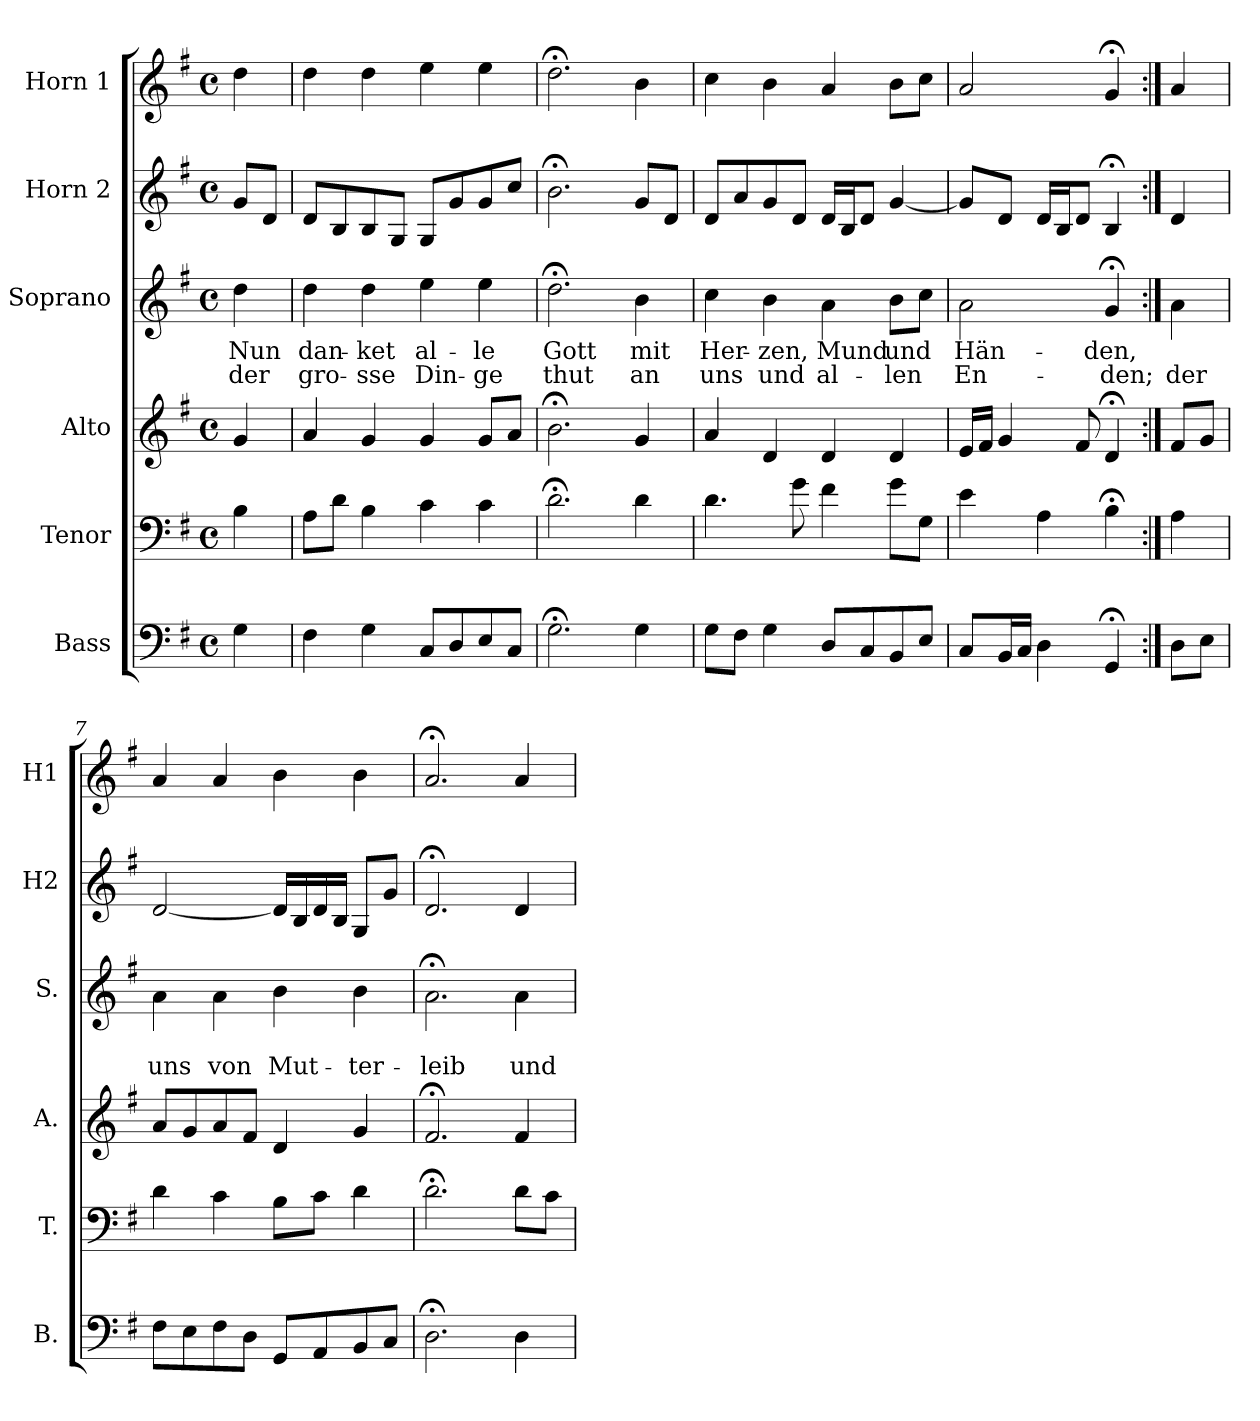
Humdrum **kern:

**kern	**kern	**kern	**kern	**text	**text	**kern	**kern
*part6	*part5	*part4	*part3	*part3	*part3	*part2	*part1
*staff6	*staff5	*staff4	*staff3	*staff3	*staff3	*staff2	*staff1
*I"Bass	*I"Tenor	*I"Alto	*I"Soprano	*	*	*I"Horn 2	*I"Horn 1
*I'B.	*I'T.	*I'A.	*I'S.	*	*	*I'H2	*I'H1
*clefF4	*clefF4	*clefG2	*clefG2	*	*	*clefG2	*clefG2
*k[f#]	*k[f#]	*k[f#]	*k[f#]	*	*	*k[f#]	*k[f#]
*G:	*G:	*G:	*G:	*	*	*G:	*G:
*M4/4	*M4/4	*M4/4	*M4/4	*	*	*M4/4	*M4/4
*met(c)	*met(c)	*met(c)	*met(c)	*	*	*met(c)	*met(c)
=1	=1	=1	=1	=1	=1	=1	=1
!	!	!	!	!LO:LY:b	!LO:LY:b	!	!
4G\	4B\	4g/	4dd\	Nun	der	8g/L	4dd\
.	.	.	.	.	.	8d/J	.
=2	=2	=2	=2	=2	=2	=2	=2
!	!	!	!	!LO:LY:b	!LO:LY:b	!	!
4F#\	8A\L	4a/	4dd\	dan-	gro-	8d/L	4dd\
.	8d\J	.	.	.	.	8B/	.
!	!	!	!	!LO:LY:b	!LO:LY:b	!	!
4G\	4B\	4g/	4dd\	-ket	-sse	8B/	4dd\
.	.	.	.	.	.	8G/J	.
!	!	!	!	!LO:LY:b	!LO:LY:b	!	!
8C/L	4c\	4g/	4ee\	al-	Din-	8G/L	4ee\
8D/	.	.	.	.	.	8g/	.
!	!	!	!	!LO:LY:b	!LO:LY:b	!	!
8E/	4c\	8g/L	4ee\	-le	-ge	8g/	4ee\
8C/J	.	8a/J	.	.	.	8cc/J	.
=3	=3	=3	=3	=3	=3	=3	=3
!	!	!	!	!LO:LY:b	!LO:LY:b	!	!
2.G;<\	2.d;<\	2.b;<\	2.dd;<\	Gott	thut	2.b;<\	2.dd;<\
!	!	!	!	!LO:LY:b	!LO:LY:b	!	!
4G\	4d\	4g/	4b\	mit	an	8g/L	4b\
.	.	.	.	.	.	8d/J	.
=4	=4	=4	=4	=4	=4	=4	=4
!	!	!	!	!LO:LY:b	!LO:LY:b	!	!
8G\L	4.d\	4a/	4cc\	Her-	uns	8d/L	4cc\
8F#\J	.	.	.	.	.	8a/	.
!	!	!	!	!LO:LY:b	!LO:LY:b	!	!
4G\	.	4d/	4b\	-zen,	und	8g/	4b\
.	8g\	.	.	.	.	8d/J	.
!	!	!	!	!LO:LY:b	!LO:LY:b	!	!
8D/L	4f#\	4d/	4a\	Mund	al-	16d/LL	4a/
.	.	.	.	.	.	16B/J	.
8C/	.	.	.	.	.	8d/J	.
!	!	!	!	!LO:LY:b	!LO:LY:b	!	!
8BB/	8g\L	4d/	8b\L	und	-len	[4g/	8b\L
8E/J	8G\J	.	8cc\J	.	.	.	8cc\J
=5	=5	=5	=5	=5	=5	=5	=5
!	!	!	!	!LO:LY:b	!LO:LY:b	!	!
8C/L	4e\	16e/LL	2a\	Hän-	En-	8g/L]	2a/
.	.	16f#/JJ	.	.	.	.	.
16BB/L	.	4g/	.	.	.	8d/J	.
16C/JJ	.	.	.	.	.	.	.
4D\	4A\	.	.	.	.	16d/LL	.
.	.	.	.	.	.	16B/J	.
.	.	8f#/	.	.	.	8d/J	.
!	!	!	!	!LO:LY:b	!LO:LY:b	!	!
4GG;</	4B;<\	4d;</	4g;</	-den,	-den;	4B;</	4g;</
!!LO:PB:g=z
=6:|!	=6:|!	=6:|!	=6:|!	=6:|!	=6:|!	=6:|!	=6:|!
!	!	!	!	!	!LO:LY:b	!	!
8D\L	4A\	8f#/L	4a\	.	der	4d/	4a/
8E\J	.	8g/J	.	.	.	.	.
=7	=7	=7	=7	=7	=7	=7	=7
!	!	!	!	!	!LO:LY:b	!	!
8F#\L	4d\	8a/L	4a\	.	uns	[2d/	4a/
8E\	.	8g/	.	.	.	.	.
!	!	!	!	!	!LO:LY:b	!	!
8F#\	4c\	8a/	4a\	.	von	.	4a/
8D\J	.	8f#/J	.	.	.	.	.
!	!	!	!	!	!LO:LY:b	!	!
8GG/L	8B\L	4d/	4b\	.	Mut-	16d/LL]	4b\
.	.	.	.	.	.	16B/	.
8AA/	8c\J	.	.	.	.	16d/	.
.	.	.	.	.	.	16B/JJ	.
!	!	!	!	!	!LO:LY:b	!	!
8BB/	4d\	4g/	4b\	.	-ter-	8G/L	4b\
8C/J	.	.	.	.	.	8g/J	.
=8	=8	=8	=8	=8	=8	=8	=8
!	!	!	!	!	!LO:LY:b	!	!
2.D;<\	2.d;<\	2.f#;</	2.a;<\	.	-leib	2.d;</	2.a;</
!	!	!	!	!	!LO:LY:b	!	!
4D\	8d\L	4f#/	4a\	.	und	4d/	4a/
.	8c\J	.	.	.	.	.	.
=	=	=	=	=	=	=	=
*-	*-	*-	*-	*-	*-	*-	*-
